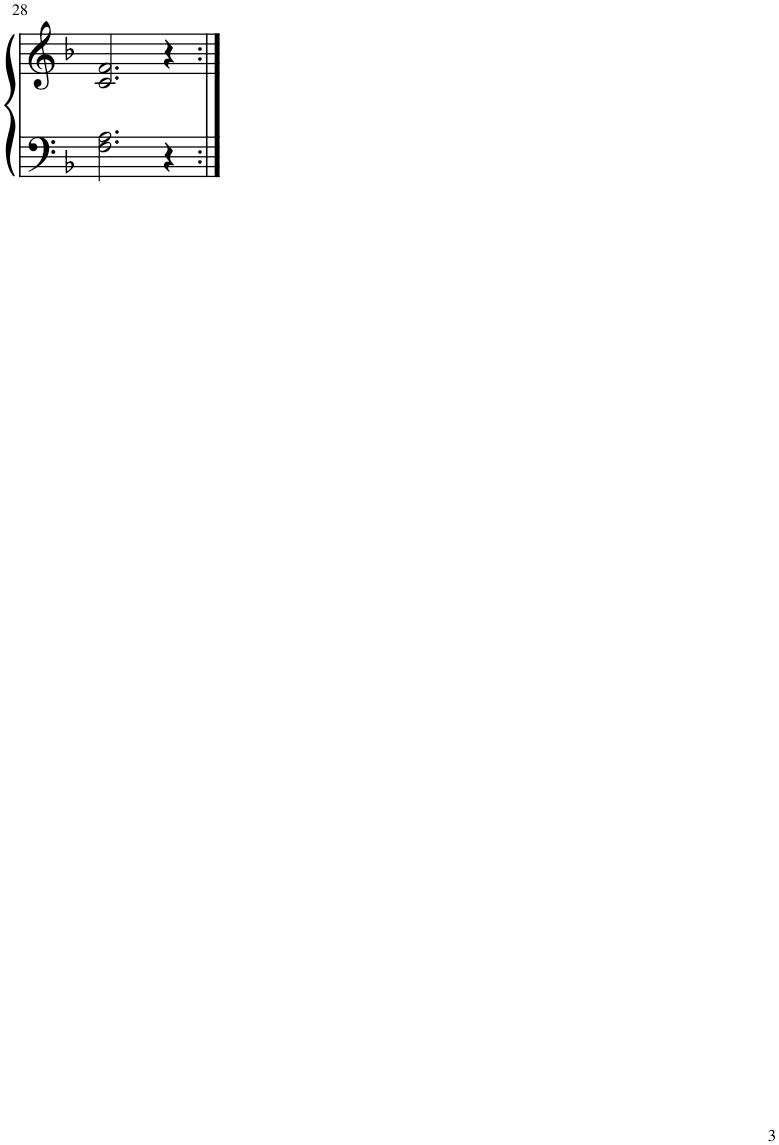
**kern	**kern
*part1	*part1
*staff2	*staff1
*I"Piano	*
*I'Pno.	*
!!LO:PB:g=z
*clefF4	*clefG2
*k[b-]	*k[b-]
*M4/4	*M4/4
=28	=28
2.F\ 2.A\	2.c/ 2.f/
4r	4r
=:|!	=:|!
*-	*-
